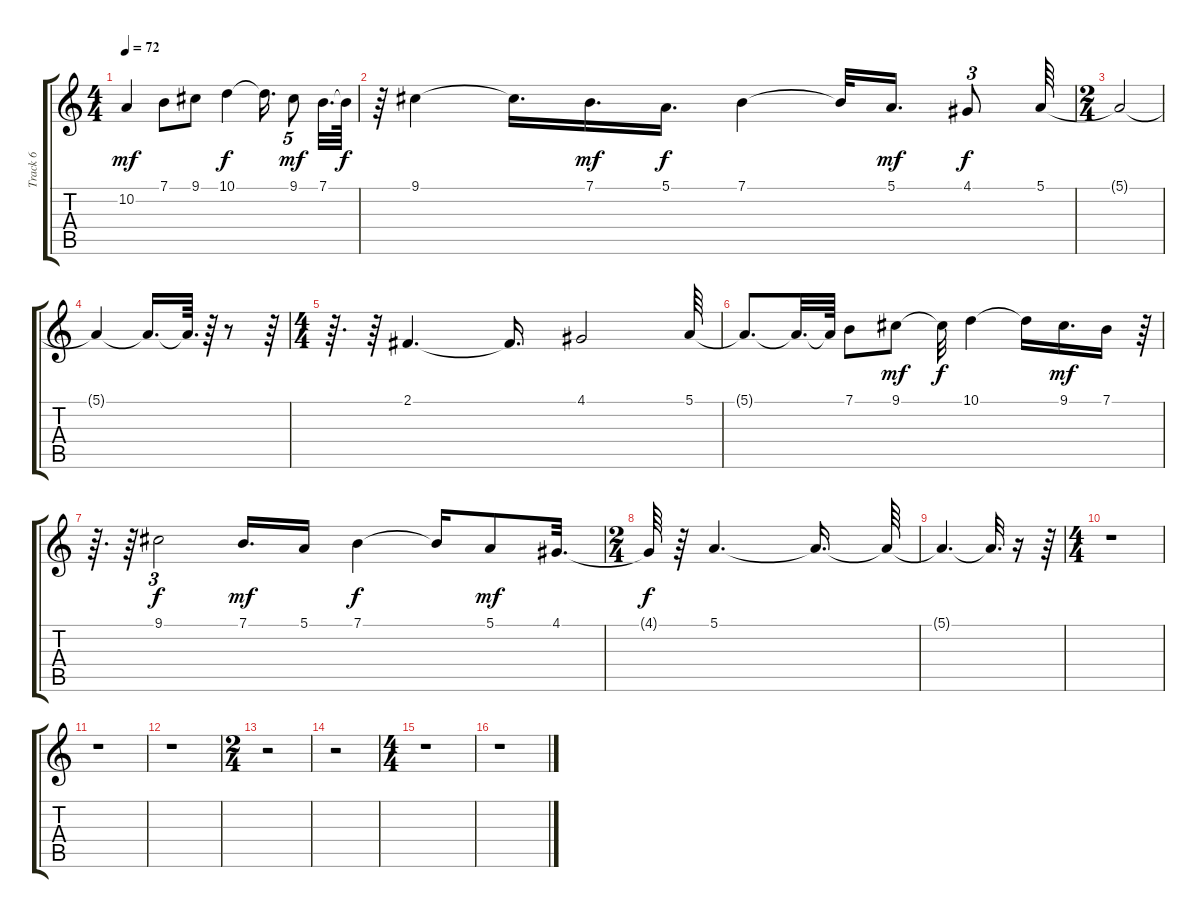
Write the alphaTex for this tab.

\track ("Track 6" "Track 6") {instrument pad3polysynth}
\staff {score tabs}
\tuning (E4 B3 G3 D3 A2 E2) {hide}
\ts (4 4)
\tempo 72
\clef g2
\ks c
10.2.4{dy mf} 7.1.8 9.1.8 10.1.4{dy f} 10.1{t}.16{d} 9.1.8{tu (5 4) dy mf} 7.1.32{d} 7.1{t}.64{dy f} |
r.64 9.1.4 9.1{t}.16{d} 7.1.16{d dy mf} 5.1.16{d dy f} 7.1.4 7.1{t}.32 5.1.16{d dy mf} 4.1.8{tu (3 2) dy f} 5.1.64 |
\ts (2 4)
5.1{t}.2 |
5.1{t}.4 5.1{t}.16{d} 5.1{t}.64{d} r.64 r.8 r.64 |
\ts (4 4)
r.64{d} r.64 2.1.4{d} 2.1{t}.16{d} 4.1.2 5.1.64 |
5.1{t}.8{d} 5.1{t}.32{d} 5.1{t}.64 7.1.8 9.1.8{dy mf} 9.1{t}.32{dy f} 10.1.4 10.1{t}.16 9.1.16{d dy mf} 7.1.16 r.64 |
r.64{d} r.64 9.1.2{tu (3 2) dy f} 7.1.16{d dy mf} 5.1.16 7.1.4{dy f} 7.1{t}.16 5.1.8{dy mf} 4.1.32{d} |
\ts (2 4)
4.1{t}.64{dy f} r.64 5.1.4{d} 5.1{t}.16{d} 5.1{t}.64 |
5.1{t}.4{d} 5.1{t}.32{d} r.16 r.64 |
\ts (4 4)
r.1 |
r.1 |
r.1 |
\ts (2 4)
r.2 |
r.2 |
\ts (4 4)
r.1 |
r.1
